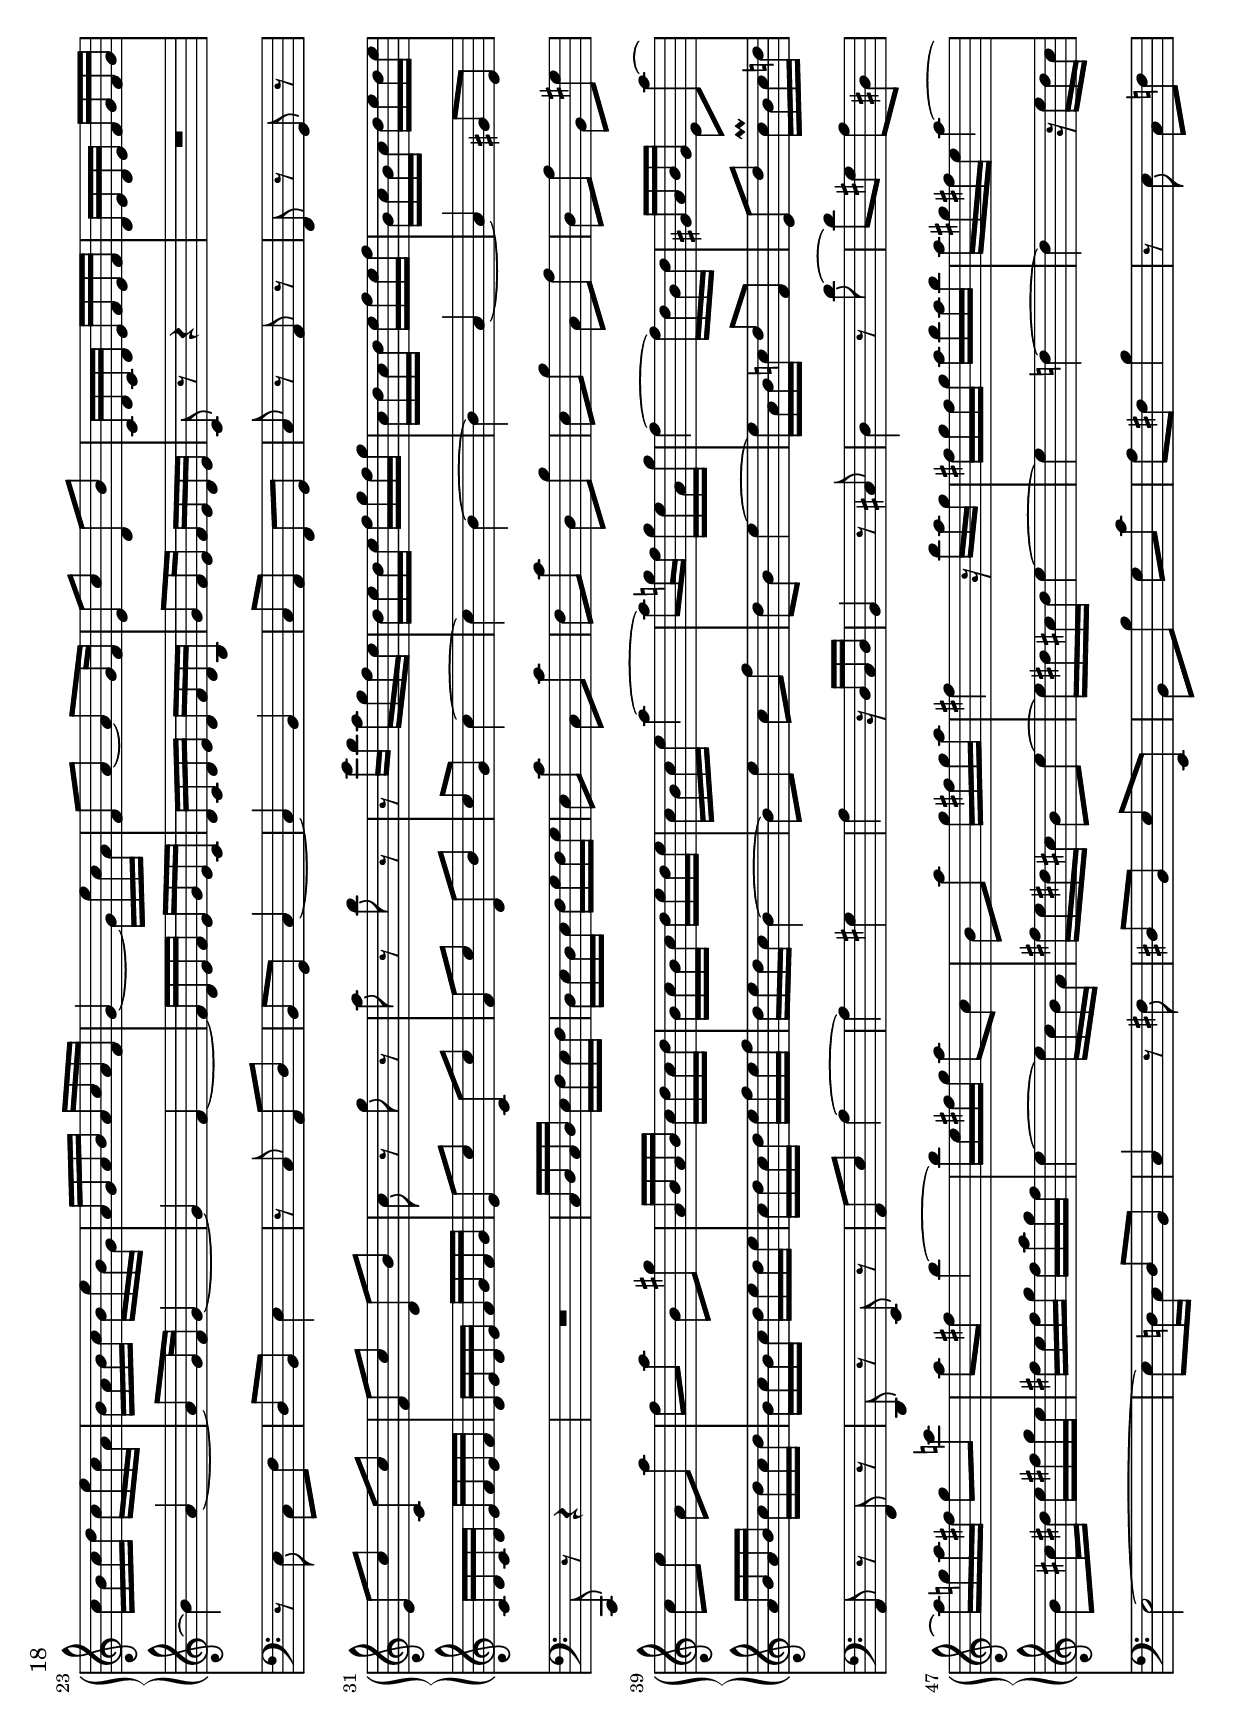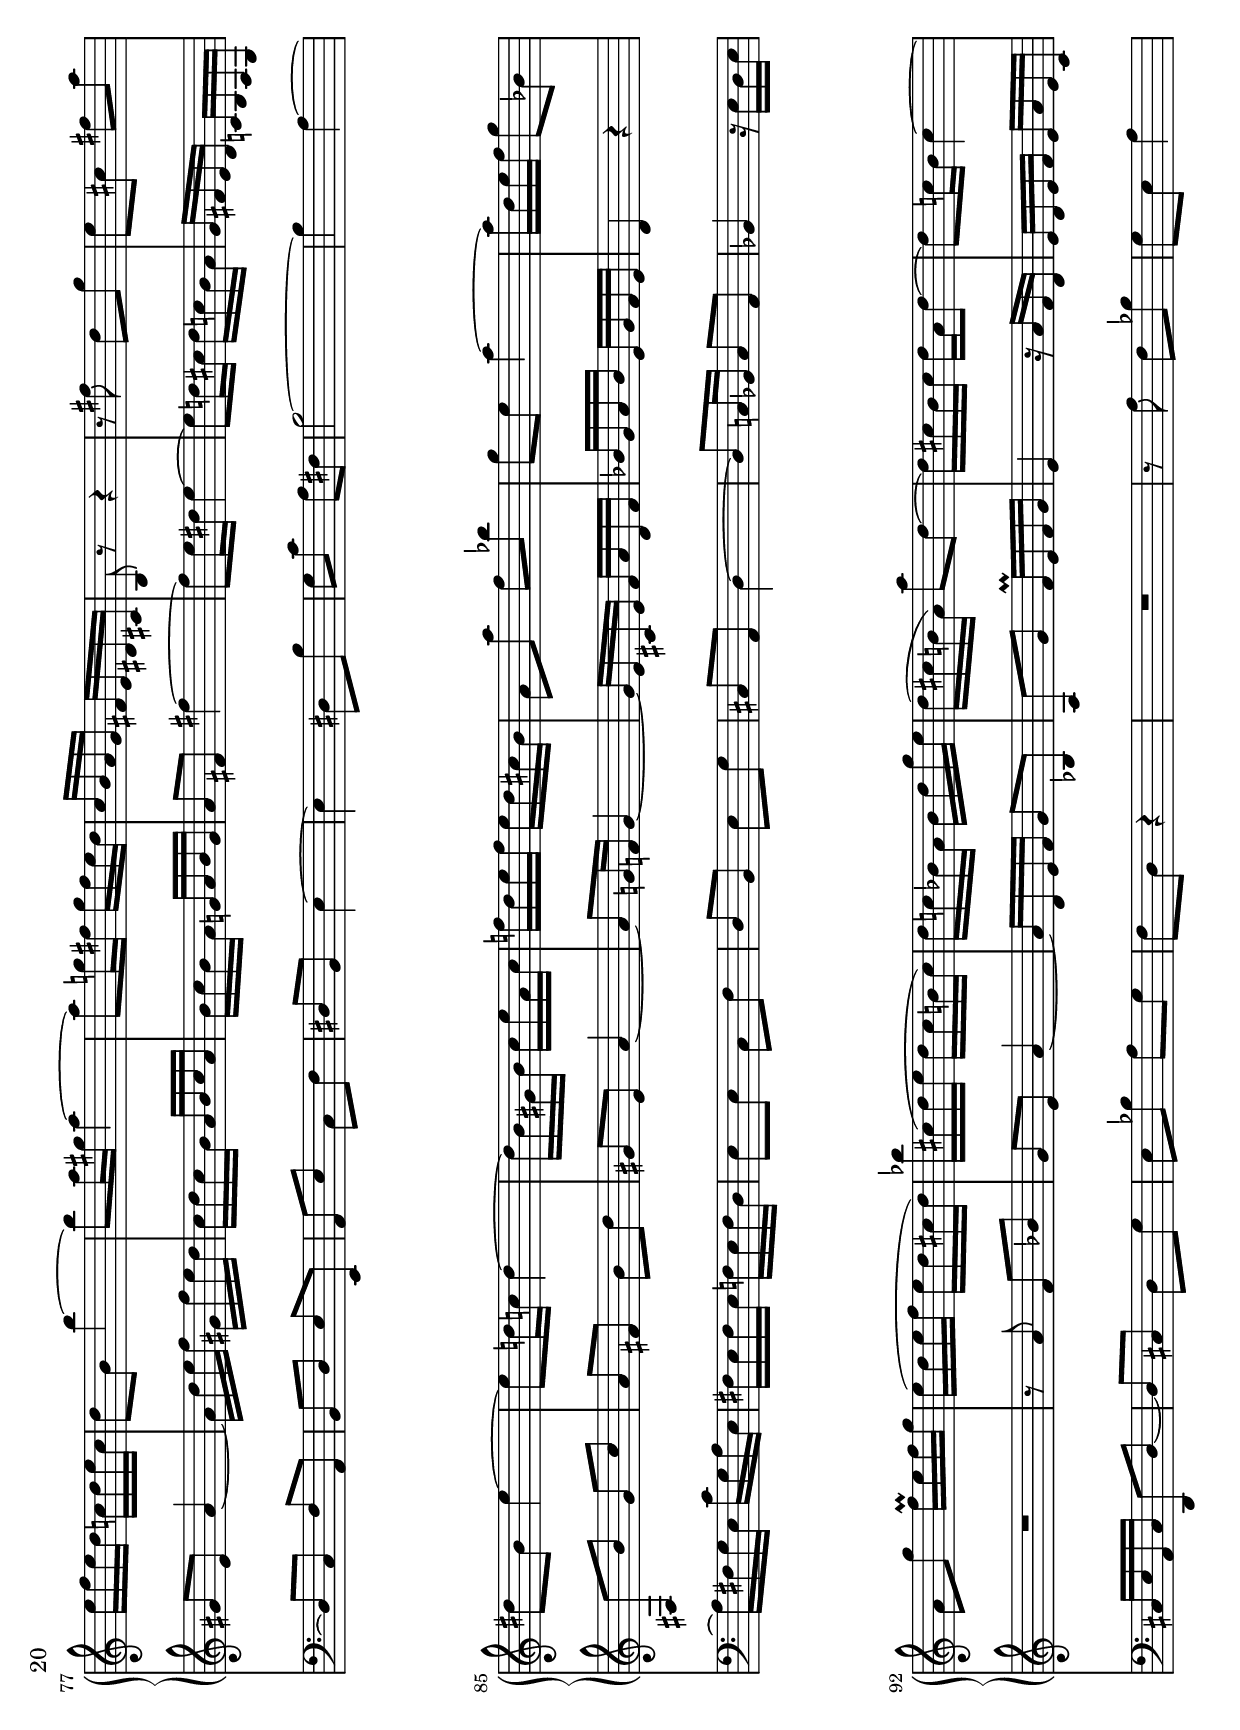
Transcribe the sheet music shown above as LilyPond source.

\version "2.18.2"
\include "deutsch.ly"

\header {
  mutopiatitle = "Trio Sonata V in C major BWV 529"
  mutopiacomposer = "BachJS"
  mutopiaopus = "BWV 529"
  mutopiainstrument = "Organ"
  date = ""
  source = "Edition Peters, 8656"
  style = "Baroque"
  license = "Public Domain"
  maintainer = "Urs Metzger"
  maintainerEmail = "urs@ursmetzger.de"
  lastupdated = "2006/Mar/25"

  title = "Sonata V"
  composer = "Johann Sebastian Bach"
  opus="BWV 529"

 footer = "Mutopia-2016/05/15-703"
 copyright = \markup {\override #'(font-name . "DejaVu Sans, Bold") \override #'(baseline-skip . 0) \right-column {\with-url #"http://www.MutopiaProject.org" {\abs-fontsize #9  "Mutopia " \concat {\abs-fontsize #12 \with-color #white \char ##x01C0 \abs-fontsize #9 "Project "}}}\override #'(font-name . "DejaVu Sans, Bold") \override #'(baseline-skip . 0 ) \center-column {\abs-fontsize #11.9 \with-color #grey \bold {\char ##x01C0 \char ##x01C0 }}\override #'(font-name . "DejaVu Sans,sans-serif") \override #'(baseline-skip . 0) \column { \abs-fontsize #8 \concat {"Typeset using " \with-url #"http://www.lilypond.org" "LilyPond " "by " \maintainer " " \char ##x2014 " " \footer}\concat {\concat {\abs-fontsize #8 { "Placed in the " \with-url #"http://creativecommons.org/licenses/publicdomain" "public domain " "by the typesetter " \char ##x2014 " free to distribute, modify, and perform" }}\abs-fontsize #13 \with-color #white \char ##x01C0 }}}
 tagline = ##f
}

globalOne = {
  \key c \major
  \time 3/4
  \accidentalStyle modern
}

rightOne = {
  \globalOne
  \clef treble
  \relative c'' {
    r16^\markup { \hspace #-4 \large "Allegro" } c h c e c h c g c e, g
    \stemUp c,8 \stemDown g'' e g a[ g16 f16] \stemNeutral
    g4 r r
    r8 e c e f[ e16 d]
    %% Takt 5 ==============================================
    e8 g c, e a,16 c d e
    f8 a d, f h,16 d e f
    g8 c16 g e8 g16 e c e f g
    a16 g a b a g f e d c h a
    h16 c h g d' e d h f' g f d
    %% Takt 10 =============================================
    es8 c g' es c'4~
    c16 b a g fis a es d es c g' fis
    g16 d c d h'2~
    h16 c, h c a'2~
    a16 h, a h g'2~
    %% Takt 15 =============================================
    g16 fis e d c h a g fis e d c
    d8 c' h[ e16 d] c h a g
    g4 r r
    r8 h' g h c[ h16 a]
    h16 g fis g h g fis g d g h, d
    %% Takt 20 =============================================
    g,8 d' h d e[ d16 c16]
    d16 h g h e h g h g'4~
    g16 c, a c fis c a c a'4~
    a16 d, h d g d h d h'4~
    h8 a16 gis a8 e c'4~
    %% Takt 25 =============================================
    c8 a fis a d, fis
    g16 a b16 c b a g f e d cis h
    cis8 g e' cis g'4~
    g16 fis e d h'!4~ h16 c h a
    g4~ g8 fis16 e d c h a
    %% Takt 30 =============================================
    g4~ g16 e' d c g'4~
    g16 e a g f e d c h8 f'~
    f16 e d e g e d e c e a, c
    f,8 a' f a b4~
    b16 g f g b g f g e g c, e
    %% Takt 35 =============================================
    a,16a' g a c a g a f a c8~
    c16 b a b c b a b f a b8~
    b16 a g a b a g a f g a8~
    a16 g f g b g f g e f g8~
    g8 c, f a~ a d,~
    %% Takt 40 =============================================
    d8 h e g~ g c,~
    c8 a d f~ f h,
    r8 c e g b[ a16 g]
    a8 f c f a[ g16 f]
    g8 e c e g[ f16 e]
    %% Takt 45 =============================================
    f8 d h d f16 e d e
    f16 e d e c a' g f e d c b
    a16 b g a f g' f e d c h! a
    g16 a f g e f' e d c h a g
    f8 a4 d f8~
    %% Takt 50 =============================================
    f16 c d h c8 d g, h
    c16 g a h c h c e d c h a
    g16 a h c d f e d g f e d
    e8 g d g c, c'~
    c16 h a g fis e d c h a g fis
    %% Takt 55 =============================================
    g4 r8 g c16 h c d
    e16 c h a g f e d c4~
    c4 r8 a' d16 cis d e
    f16 d c! b a g f e d4~
    d16 h' d, h' c, a' c, a' h, a' a, a'
    %% Takt 60 =============================================
    gis16 e fis gis a gis a c h a gis fis
    e fis g! a h d c h e d c h
    c2.~
    c2.~
    c16 a h cis d cis d f e d cis h
    %% Takt 65 =============================================
    a16 h c! d e g f e a g f e
    f16  e d e f e f a g f e d
    e8 a, r4 r4
    r16 d cis d f d cis d a d f, a
    d,8 r r4 r4
    %% Takt 70 =============================================
    r16 c'! h! c e c h c g c e, g
    c,8 r8 r4 r4
    r16 f' e f a f e f c f a, c
    f,8 a' f a b[ a16 g]
    a4 r r
    %% Takt 75 =============================================
    r8 c, a c d[ c16 b]
    c8 f, 16 g a8 c, d h'!
    c16 g a h c h c e d c h a
    h8 g16 a h8 d, e cis'
    d16 a h c! d c d f e d c h
    %% Takt 80 =============================================
    c4 r r
    r8 e c e f[ e16 d]
    e16 a gis a c a gis a e a c, e
    a,8 c a c d[ c16 h]
    c4 r r
    %% Takt 85 =============================================
    R1*3/4
    r16 a h cis d cis d f e d cis h
    a16 h cis d e g f e a g f e
    f16 d cis h a g f e d4~
    d4 r8 g c16 h c d
    %% Takt 90 =============================================
    e16 e d c h a gis fis e4~
    e4 r8 a dis16 cis dis e
    fis8 h,4 e a,8
    h2.~
    h2.~
    %% Takt 95 =============================================
    h16 g a h c h c e d c h a
    g16 a h c d f e d g f e d
    e2.~
    e2.~
    e16 e, fis gis a gis a c h a gis fis
    %% Takt 100 ============================================
    e16 fis gis a h d c h e d c h
    c2.~
    c16 h a h c e d c f e d c
    d2.~
    d16 c h c d f e d g f e d
    %% Takt 105 ============================================
    e16 c h c e c h c g c e, g
    \stemUp c,8 \stemDown g'' e g a[ g16 f16] \stemNeutral
    g4 r r
    r8 e c e f[ e16 d]
    e8 g c, e a,16 c d e
    %% Takt 110 ============================================
    f8 a d, f h,16 d e f
    g8 c16 g e8 g16 e c e f g
    a16 g a b a g f e d c h a
    h16 c h g d' e d h f' g f d
    es8 c g' es c'4~
    %% Takt 115 ============================================
    c16 b a g fis a es d es c g' fis
    g16 d c d h'2~
    h16 c, h c a'2~
    a16 h, a h g'2~
    g16 fis e d c h a g fis e d c
    %% Takt 120 ============================================
    d8 c' h[ e16 d] c h a g
    g4 r r
    r8 h' g h c[ h16 a]
    h16 g fis g h g fis g d g h, d
    g,8 d' h d e[ d16 c16]
    %% Takt 125 ============================================
    d16 h g h e h g h g'4~
    g16 c, a c fis c a c a'4~
    a16 d, h d g d h d h'4~
    h8 a16 gis a8 e c'4~
    c8 a fis a d, fis
    %% Takt 130 ============================================
    g16 a b16 c b a g f e d cis h
    cis8 g e' cis g'4~
    g16 fis e d h'!4~ h16 c h a
    g4~ g8 fis16 e d c h a
    g4~ g16 e' d c g'4~
    %% Takt 135 ============================================
    g16 e a g f e d c h8 f'~
    f16 e d e g e d e c e a, c
    f,8 a' f a b4~
    b16 g f g b g f g e g c, e
    a,16a' g a c a g a f a c8~
    %% Takt 140 ============================================
    c16 b a b c b a b f a b8~
    b16 a g a b a g a f g a8~
    a16 g f g b g f g e f g8~
    g8 c, f a~ a d,~
    d8 h e g~ g c,~
    %% Takt 145 ============================================
    c8 a d f~ f h,
    r8 c e g b[ a16 g]
    a8 f c f a[ g16 f]
    g8 e c e g[ f16 e]
    f8 d h d f16 e d e
    %% Takt 150 ============================================
    f16 e d e c a' g f e d c b
    a16 b g a f g' f e d c h! a
    g16 a f g e f' e d c h a g
    f8 a4 d f8~
    f16 c d h c8 d g, h
    %% Takt 155 ============================================
    c4 r r \bar "|."
  }
}

leftOne = {
  \globalOne
  \clef treble
  \relative e' {
    R1*3/4
    r8 e[ c e] f e16 d
    e16 c h c e c h c \clef bass g c e, g
    c,8 \clef treble g''[ e g] a g16 f16
    %% Takt 5 ==============================================
    g16 e c e a e c e c'4~
    c16 f, d f h f d f d'4~
    d16 g, e g c g e g e'4~
    e8 d16 c d8 a f'4~
    f8 d h d g, h
    %% Takt 10 =============================================
    c16 d es16 f es d c b a g fis e
    fis8 c a' fis c'4~
    c16 h! a h g e' d c h a g fis
    e16 fis d e c d' c h a g fis e
    d e c d h c' h a g fis e d
    %% Takt 15 =============================================
    c8 e4 a c8~
    c16 g a fis g8 a d, fis
    r16 g fis g h g fis g d g h, d
    \stemUp g,8 d'' h d \stemNeutral e[ d16 c16]
    d4 r r
    %% Takt 20 =============================================
    \clef bass r8 h, g h c[ h16 a]
    h8 d g, h e,16 g a h
    c8 e a, c fis,16 a h c
    d8 g16 d h8 d16 h g h c d
    e16 d e f! e d c h a g! fis e
    %% Takt 25 =============================================
    fis16 g fis d a' h a fis c' d c a
    b8 g d' b \clef treble g'4~
    g16 f e d cis e b a b g d' cis
    d4~ d16 h'! a g d'4~
    d16 h e d c h a g fis8 c'~
    %% Takt 30 =============================================
    c16 h a g e'4~ e16 f! e d
    c4. h16 a g f e d
    c8 g' e g a4~
    a16 f e f a f e f d f b, d
    g,8 b' g b c4~
    %% Takt 35 =============================================
    c8 f, a c es[ d16 c]
    d8 b f b d[ c16 b]
    c8 a f a c[ b16 a]
    b8 g e g b[ a16 g]
    a16 f e f a f e f d f h,! d
    %% Takt 40 =============================================
    g,16 e' d e g e d e c e a, c
    \clef bass f,16 d' c d f d c d h d g, h
    e,16 \clef treble e'[ d e] g e d e c e g8~
    g16 f e f g f e f c e f8~
    f16 e d e f e d e c d e8~
    %% Takt 45 =============================================
    e16 d c d f d c d h8 h'
    c16 g f g e'2~
    e16 f, e f d'2~
    d16 e, d e c'2~
    c16 h a g f e d c \clef bass h a g f
    %% Takt 50 =============================================
    g8 \clef treble f' e[ a16 g] f e d c
    c4 r r
    R1*3/4
    r16 c e fis g fis g h a g fis e
    d16 e fis g a c h a d c h a
    %% Takt 55 =============================================
    h16 g f! e d c h a g4~
    g4 r8 c f16  e f g
    a16 a g f e d cis h a4~
    a4 r8 d gis16 fis gis a
    h8 e,4 a d,8
    %% Takt 60 =============================================
    e2.~
    e2.~
    e16 c d e f e f a g f e d
    c16 d e f g b a g c b a g
    a2.~
    %% Takt 65 =============================================
    a2.~
    a16 a, h cis d cis d f e d cis h
    a16 h cis d e g f e a g f e
    f2.~
    f16 e d e f a g f b a g f
    %% Takt 70 =============================================
    g2.~
    g16 f e f g b a g c b a g
    a4 r r
    r8 c, a c d[ c16 b]
    c16 f e f a f e f c f a, c
    %% Takt 75 =============================================
    f,8 a' f a b8[ a16 g]
    a16 c, d e f e f a g f e d
    e8 c16 d e8 g, a fis'
    g16 d e f! g f g b a g f e
    f8 d16 e fis8 a, h gis'
    %% Takt 80 =============================================
    r16 a gis a c a gis a e a c, e
    a,8 c' a c d[ c16 h]
    c4 r r
    r8 e, c e f[ e16 d]
    \clef bass e16 e, fis gis a gis a c h a gis fis
    %% Takt 85 =============================================
    e16 fis gis a h d c h e d cis h
    cis8 e a, d g, g'~
    g16 f! e d cis h a g f e d cis
    d4 r8 \clef treble d' g16 fis g a
    h16 g fis e d c h a g4~
    %% Takt 90 =============================================
    g4 r8 e' a16 gis a h
    c16 a g! f! e d c h \clef bass a4~
    a16 fis' a, fis' g, e' g, e' fis, e' e, e'
    \clef treble dis16 h cis dis e dis e g fis e dis cis
    h16 cis d! e fis a g fis h a g fis
    %% Takt 95 =============================================
    g2.~
    g2.~
    g16 e fis gis a gis a c h a gis fis
    e16 fis g! a h d c h e d c h
    c16 h a h c h c e d c h a
    %% Takt 100 ============================================
    h8 e, r4 r
    r16 a gis a c a gis a e a c, e
    a,8 r r4 r
    r16 g'! fis g h g fis g d g h, d
    g,8 r r4 r4
    %% Takt 105 ============================================
    R1*3/4
    r8 e'[ c e] f e16 d
    e16 c h c e c h c \clef bass g c e, g
    c,8 \clef treble g''[ e g] a g16 f16
    g16 e c e a e c e c'4~
    %% Takt 110 ============================================
    c16 f, d f h f d f d'4~
    d16 g, e g c g e g e'4~
    e8 d16 c d8 a f'4~
    f8 d h d g, h
    c16 d es16 f es d c b a g fis e
    %% Takt 115 ============================================
    fis8 c a' fis c'4~
    c16 h! a h g e' d c h a g fis
    e16 fis d e c d' c h a g fis e
    d e c d h c' h a g fis e d
    c8 e4 a c8~
    %% Takt 120 ============================================
    c16 g a fis g8 a d, fis
    r16 g fis g h g fis g d g h, d
    \stemUp g,8 d'' h d \stemNeutral e[ d16 c16]
    d4 r r
    \clef bass r8 h, g h c[ h16 a]
    %% Takt 125 ============================================
    h8 d g, h e,16 g a h
    c8 e a, c fis,16 a h c
    d8 g16 d h8 d16 h g h c d
    e16 d e f! e d c h a g! fis e
    fis16 g fis d a' h a fis c' d c a
    %% Takt 130 ============================================
    b8 g d' b \clef treble g'4~
    g16 f e d cis e b a b g d' cis
    d4~ d16 h'! a g d'4~
    d16 h e d c h a g fis8 c'~
    c16 h a g e'4~ e16 f! e d
    %% Takt 135 ============================================
    c4. h16 a g f e d
    c8 g' e g a4~
    a16 f e f a f e f d f b, d
    g,8 b' g b c4~
    c8 f, a c es[ d16 c]
    %% Takt 140 ============================================
    d8 b f b d[ c16 b]
    c8 a f a c[ b16 a]
    b8 g e g b[ a16 g]
    a16 f e f a f e f d f h,! d
    g,16 e' d e g e d e c e a, c
    %% Takt 150 ============================================
    \clef bass f,16 d' c d f d c d h d g, h
    e,16 \clef treble e'[ d e] g e d e c e g8~
    g16 f e f g f e f c e f8~
    f16 e d e f e d e c d e8~
    e16 d c d f d c d h8 h'
    %% Takt 155 ============================================
    c16 g f g e'2~
    e16 f, e f d'2~
    d16 e, d e c'2~
    c16 h a g f e d c \clef bass h a g f
    g8 \clef treble f' e[ a16 g] f e d c
    %% Takt 160 ============================================
    c4 r r \bar "|."
  }
}

pedalOne = {
  \globalOne
  \clef bass
  \relative c {
    c4 r r
    r8 c' c, c' c, c'
    c,4 r r
    r8 c c, c' c, c'
    %% Takt 5 ==============================================
    c,4 c' r8 c,
    d4 d' r8 d,
    e4 e' r8 e,
    f4 f' r8 d
    g4 g,2~
    %% Takt 10 =============================================
    g2.~
    g2.~
    g8 d' e fis g h,
    c8 e fis g a c,
    d8 fis g a h d,
    %% Takt 15 =============================================
    e8 g a h c e,
    fis8 d g c, d d,
    g4 r r
    r8 g' g, g' g, g'
    g,4 r r
    %% Takt 20 =============================================
    r8 g' g, g' g, g'
    g,4 g' r8 g,
    a4 a' r8 a,
    h4 h' r8 h,
    c4 c' r8 a8
    %% Takt 25 =============================================
    d4 d,2~
    d2.~
    d2.~
    d8 fis g a h d,
    e8 g a h c fis,
    %% Takt 30 =============================================
    g8 h, c d e g,
    a8 c d e f h,
    c8 c c, c' c, c'
    d,8 d' d, d' d, d'
    e,8 e' e, e' e, e'
    %% Takt 35 =============================================
    f,2.~
    f2.~
    f2.~
    f2.~
    f8 f' d f h,! d
    %% Takt 40 =============================================
    e,8 e' c e a, c
    d,8 d' h d g, h
    c,2.~
    c2.~
    c2.~
    %% Takt 45 =============================================
    c2.~
    c8 g' a h c e,
    f8 a h! c d f,
    g8 h c d e g,
    a8 c d e f a,
    %% Takt 50 =============================================
    h8 g c f g g,
    c8 r e r f r
    h,8 r g r h r
    c8 r h r c r
    fis,8 r d r d' r
    %% Takt 55 =============================================
    g,8 g'4 f!8 e d
    c8 c'4 b8 a g
    f8 a4 g8 f e
    d8 d'4 c8 h! a
    gis8 r a r f! r
    %% Takt 60 =============================================
    e8 r f r fis r
    g8 r gis r e r
    a8 r a, r c r
    e8 r c r e r
    f8 r b, r h r
    %% Takt 65 =============================================
    c8 r cis r a r
    d8 r d, r d'4~
    d4 cis8 a h cis
    d4 r8 e f d
    b'8 r b, r d r
    %% Takt 70 =============================================
    e4 r8 d e c
    a'8 r b r e, r
    f4 f, r
    \stemUp r8 f' f, f' f, f'
    f,4 r r
    %% Takt 75 =============================================
    r8 f' f, f' f, f'
    \stemNeutral f,8 r e r d r
    c8 r h' r a r
    g8 r f r e r
    d8 r c' r h r
    %% Takt 80 =============================================
    a4 r r
    r8 a' a, a' a, a'
    a,4 r r
    r8 a' a, a' a, a'
    a,8 r c r d r
    %% Takt 85 =============================================
    gis,8 r e r g4~
    g4 f8 r g r
    a8 a' a, a' a, a'
    d,,8 d'4 c!8 h a
    g8 g'4 f!8 e d
    %% Takt 90 =============================================
    c8 e4 d8 c h
    a8 a'4 g8 fis e
    dis8 r e r c r
    h8 r c! r cis r
    d8 r dis r h r
    %% Takt 95 =============================================
    e8 r e, r g r
    h8 r g r h r
    c8 r f! r fis r
    g!8 r gis r e r
    a8 r a, r a'4~
    %% Takt 100 ============================================
    a4 gis8 e fis gis
    a4 r8 h, c a
    f'8 r f, r a r
    h4 r8 a h g
    e'8 r f r h, r
    %% Takt 105 ============================================
    c4 r r
    r8 c' c, c' c, c'
    c,4 r r
    r8 c c, c' c, c'
    c,4 c' r8 c,
    %% Takt 110 ============================================
    d4 d' r8 d,
    e4 e' r8 e,
    f4 f' r8 d
    g4 g,2~
    g2.~
    %% Takt 115 ============================================
    g2.~
    g8 d' e fis g h,
    c8 e fis g a c,
    d8 fis g a h d,
    e8 g a h c e,
    %% Takt 120 ============================================
    fis8 d g c, d d,
    g4 r r
    r8 g' g, g' g, g'
    g,4 r r
    r8 g' g, g' g, g'
    %% Takt 125 ============================================
    g,4 g' r8 g,
    a4 a' r8 a,
    h4 h' r8 h,
    c4 c' r8 a8
    d4 d,2~
    %% Takt 130 ============================================
    d2.~
    d2.~
    d8 fis g a h d,
    e8 g a h c fis,
    g8 h, c d e g,
    %% Takt 135 ============================================
    a8 c d e f h,
    c8 c c, c' c, c'
    d,8 d' d, d' d, d'
    e,8 e' e, e' e, e'
    f,2.~
    %% Takt 140 ============================================
    f2.~
    f2.~
    f2.~
    f8 f' d f h,! d
    e,8 e' c e a, c
    %% Takt 145 ============================================
    d,8 d' h d g, h
    c,2.~
    c2.~
    c2.~
    c2.~
    %% Takt 150 ============================================
    c8 g' a h c e,
    f8 a h! c d f,
    g8 h c d e g,
    a8 c d e f a,
    h8 g c f g g,
    %% Takt 155 ============================================
    c4 r r \bar "|."
  }
}

globalTwo = {
  \key a \minor
  \time 6/8
  \accidentalStyle modern
}

rightTwo = {
  \globalTwo
  \clef treble
  \relative a' {
    a16(^\markup { \hspace #-4 \large "Largo" } c32 e f8) r a,8( gis) r
    a16 c32 e a16 a a a~ a16 g32 f g16 b, a g'~
    g16 f32 e f16  a, gis f' e32( d f e d c h! a gis! d' c h)
    c32 h a8 h16 c cis d16 dis~ dis32 e fis g a g fis a
    %% Takt 5 ==============================================
    g8~ g32 fis e fis g16 gis a8~ a32 g fis! g a16 ais
    h8~ h32 a! c h a g fis e g16( fis) r8 h
    e,8 r a~ a16 g fis32 g a8 dis,16
    e32 fis g a b8 r16 cis, d32 e f g as8 r16 h,
    c16 e32 g c8 r32 c, d e d32 c h d h'4~
    %% Takt 10 =============================================
    h32 e, d e a16 g!~ g32 f e g f8 r a~
    a32 d, cis d g16 f~ f32 e d f h,! f' e h c f e c d f e d
    c32 h a h c16 cis d dis e32 d e f h,8.[\prall a16]
    \stemDown a32 h c a gis a d a gis a e' a, gis a f' a, gis a e' a, gis a d h
    \stemNeutral c16 a' h, a' c, a' d, a' c, a' h, a'
    %% Takt 15 =============================================
    \stemDown a,16 e'~ e32 d c h a g! fis e \stemNeutral fis8 c' r
    r16 d~ d32 c h a g f! e d e8 b' r
    r32 a g a d16 c~ c32 h! a c h8 r32 g fis g h16 e~
    e32 c h c f16 e~ e32 d c e d8 r32 h a h d16 g~
    g16 c d, c' e, c' f, c' e, c' d, c'
    %% Takt 20 =============================================
    c,32 d e c h c f c h c g' c, h c a' c, h c g' c, h c f d
    e8~ e32 d c d e f g a f8~ f32 e d e f g a h
    g8~ g32 f a g f e d c e16( d) r8 g
    c,8 r f~ f16 e d32 e f8 h,16
    c8 r r r4 r8
    %% Takt 25 =============================================
    g16( h32 d e8) r g,8( fis) r
    g16 h32 d g16 g g g~ g16 fis32 e fis16 a, g f'~
    f16 e32 d e16 g, fis e' d32 c e d c h a g fis! c' h a
    h32 a g8 a16 b h c cis~ cis32 d e f g f e g
    f32 d, e f g a h cis d8~ d32 c b a b d g, b d, f e d
    %% Takt 30 =============================================
    e32 c d e f g a h! c8~ c32 b a g a c f, a c, es d c
    d8 r32 b' a b d16 g~ g32 e d e a16 g~ g32 f e g
    f4.~ f32 d cis d g16 f~ f32 e d e
    cis16 a' d, a' e a f a g a f a
    e32 a g e f a f d cis e cis a d e d a e' f e a, d e d a
    %% Takt 35 =============================================
    cis32 h a8.~ a32 g a h c16 cis~ cis32 d e f g f e g
    f8 r a~ a32 d, cis d g16 f!~ f32 es d f
    es8 r d cis d\prall e
    a,8~ a32 g a d d,8~ d~ d32 cis h! cis cis16.\prall d32
    \stemUp d16 f'~ f32 e d c! h! a h d \stemNeutral gis,8 a16 h c a
    %% Takt 40 =============================================
    d4.~ d32 a' h c h a gis fis e d c h
    c32( a c e f8) r a,8( gis) r
    a16 c32 e a16 a a a~ a16 g32 f g16 b, a g'~
    g16 f32 e f16  a, gis f' e32 d f e d c h! a gis! d' c h
    c32 h a8 h16 c cis d16 dis~ dis32 e fis g a g fis a
    %% Takt 45 =============================================
    g8~ g32 fis e fis g16 gis a8~ a32 g fis! g a16 ais
    h8~ h32 a! c h a g fis e g16( fis) r8 h
    e,8 r a~ a16 g fis32 g a8 dis,16
    e32 fis g a b8 r16 cis, d32 e f g as8 r16 h,
    c16 e32 g c8 r32 c, d e d32 c h d h'4~
    %% Takt 50 =============================================
    h32 e, d e a16 g!~ g32 f e g f8 r a~
    a32 d, cis d g16 f~ f32 e d f h,! f' e h c f e c d f e d
    c32 h a h c16 cis d dis e32 d e f h,8.[\prall a16]
    a16 f'8 dis e16~ e32 d c h d16 c~ c32 h c a
    \acciaccatura a4 gis2.
  }
}

leftTwo = {
  \globalTwo
  \clef treble
  \relative e' {
    R1*6/8
    R1*6/8
    R1*6/8
    R1*6/8
    %% Takt 5 ==============================================
    e16( g32 h c8) r e,8( dis) r
    e16 g32 h e16 e e e~ e16 d!32 c d16 f,! e d'~
    d16 c32 h c16 e, dis c' h32 a c h a g fis e dis! a' g fis
    g32 fis e8 d!16 cis g' f32 e d8 c16 h f'
    e32 d c8 d32 e f16 fis g gis~ gis32 a h c d c h d
    %% Takt 10 =============================================
    c8 r e~ e32 a, g! a d16 c~ c32 b a c
    b8 r a gis a h
    e,8~ e32 d e a \clef bass a,8~ a~ a32 gis fis gis gis16.\prall a32
    \clef treble a16 a' h, a' c, a' d, a' c, a' h, a'
    \clef bass a,32 h c a gis a d a gis a e' a, gis a f' a, gis a e' a, gis a d h
    %% Takt 15 =============================================
    c32[ a h c] \clef treble d e fis gis a8~ a32 g fis! e fis a d, fis a, c h a
    h32 g a h c d e f! g8~ g32 f e d e g c, e g, b a g
    \clef bass a8 r32 f e f a16 d~ d32 h! a h e16 d~ d32 c h d
    c8 r32 a[ g! a] \clef treble c16 f~ f32 d c d g16 f~ f32 e d f
    e32 d e c h c f c h c g' c, h c a' c, h c g' c, h c f d
    %% Takt 20 =============================================
    e16 c' d, c' e, c' f, c' e, c' d, c'
    c,16( e32 g a8) r c,8( h) r
    \stemUp c16 e32 g c16 c c c~ c16 h32 a h16 d, c b'~
    \stemNeutral b16 a32 g a16 c, h! a' g32 f a g f e d c h f' e d
    e32 d c8 d16 es e f fis~ fis32 g a h! c h a c
    %% Takt 25 =============================================
    h8~ h32 a g a h c d e c8~ c32 h a h c d e fis
    d8~ d32 c e d c h a g h16( a) r8 d
    g,8 r c~ c16 h a32 h c8 fis,16
    g8 r r r4 r8
    r16 a~ a32 g f e d c! b a b8 f' r
    %% Takt 30 =============================================
    r16 g~ g32 f e d c b a g a8 es' r
    r32 d c d g16 f~ f32 e d f e8 r32 c h! c e16 a~
    a32 f e f b16 a~ a32 g f a g4.~
    g32 a g e f a f d cis e cis a d e d a e' f e a, d e d a
    cis16 a' d, a' e a f a g a f a
    %% Takt 35 =============================================
    e16. f32 e d cis h a8 r \clef bass e'4~
    e32 a, g a d16 c!~ c32 b a c b8 r d~
    d32 g, fis g c16 b~ b32 a g b e, b' a e f b a f g b a g
    f32 e d e f16 fis g gis a32[ g a b] e,8.\prall d16
    d8 r f' h,16 e~ e32 d c h a gis a c
    %% Takt 40 =============================================
    fis,32 a gis fis gis a h c d e f d e4.~
    e8~ e32 gis, a h c16 cis d8~ d32 c h c d16 dis
    e8~ e32 d! f e d c h a c16( h) r8 e
    a,8 r d~ d16 c h32 c d8 gis,16
    a8 r r r4 r8 \clef treble
    %% Takt 45 =============================================
    e'16( g32 h c8) r e,8( dis) r
    e16 g32 h e16 e e e~ e16 d!32 c d16 f,! e d'~
    d16 c32 h c16 e, dis c' h32 a c h a g fis e dis! a' g fis
    g32 fis e8 d!16 cis g' f32 e d8 c16 h f'
    e32 d c8 d32 e f16 fis g gis~ gis32 a h c d c h d
    %% Takt 50 =============================================
    c8 r e~ e32 a, g! a d16 c~ c32 b a c
    b8 r a gis a h
    e,8~ e32 d e a \clef bass a,8~ a~ a32 gis fis gis gis16.\prall a32
    a8 c h c16 a \clef treble e'8 dis\prall
    \appoggiatura dis4 e2.
  }
}

pedalTwo = {
  \globalTwo
  \clef bass
  \relative a, {
    a4 a'8 h4 h,8
    c4 d8 e d cis
    d8 c! h c8 d e
    a,8 a' g! fis h h,
    %% Takt 5 ==============================================
    e4 e,8 fis4 fis'8
    g4 a8 h a gis
    a8 g! fis g8 a h
    e,8 g a d, f! g
    c,8 h a h e e,
    %% Takt 10 =============================================
    a8 h cis d4 r8
    d,8 r d'~ d c gis
    a8 g f c'16 d e8 e,
    a4 r8 r4 r8
    a8 r r r4 r8
    %% Takt 15 =============================================
    a8 h c d d, r
    g8 a h c c, r
    f8 r fis g r gis
    a8 r a' h r h,
    c8 r r r4 r8
    %% Takt 20 =============================================
    c,4 r8 r4 r8
    c'4 c,8 d4 d'8
    e4 f8 g f e
    f8 e d e f g
    c,8 c' b a d d,
    %% Takt 25 =============================================
    g4 g,8 a4 a'8
    h8 h, c d c h
    c8 h a h c d
    g,8 g' f! e a a,
    d8 e f g g, r
    %% Takt 30 =============================================
    c8 d e f f, r
    b8 r h c r cis
    d8 r c b r b'
    a4 r8 r4 r8
    a,4 r8 r4 r8
    %% Takt 35 =============================================
    a'8 g f e a a,
    d8 e fis g4 r8
    g,8 r g'~ g f! cis
    d8 c b f16 g a4
    d,8 d'4~ d8 c4~
    %% Takt 40 =============================================
    c8 h a gis e gis
    a4 a'8 h4 h,8
    c4 d8 e d cis
    d8 c! h c8 d e
    a,8 a' g! fis h h,
    %% Takt 45 ==============================================
    e4 e,8 fis4 fis'8
    g4 a8 h a gis
    a8 g! fis g8 a h
    e,8 g a d, f! g
    c,8 h a h e e,
    %% Takt 50 =============================================
    a8 h cis d4 r8
    d,8 r d'~ d c gis
    a8 g f c'16 d e8 e,
    a4 g8 f4.
    e2. \bar "|."
  }
}

globalThree = {
  \key c \major
  \time 2/4
  \accidentalStyle modern
}

rightThree = {
  \globalThree
  \clef treble
  \relative g'' {
    r8^\markup { \hspace #-4 \large "Allegro" } g e a
    f8 d g4~
    g16 c, d e f8 a,
    g8 f' e16\prall d e f
    %% Takt 5 ==============================================
    d8 e16 fis g a h g
    a16 g a h a c h a
    g4~ g16 e d c
    a'16 g fis e d8 g~
    g16 fis g e fis8 h
    %% Takt 10 =============================================
    g8 e a4~
    a16 d, e fis g4~
    g4 fis8.\prallprall e32 fis
    g4 r16 g d f!
    e16 g h, d c e d c
    %% Takt 15 =============================================
    h16 g h d g4~
    g2~
    g4 r16 e h d
    c8 a' r16 d, a c
    h8 g' r16 c, g b
    %% Takt 20 =============================================
    a8 a'16 g f e d c
    h!8 g r16 g' e c
    d16 c d e d g d h
    c16 h c d c e c a
    h16 a h c h e h g
    %% Takt 25 =============================================
    a16 g a h a c a f
    g4~ g16 e' c a
    f8 a~ a g16 f
    e8 c' d, h'
    c,16 d c d e f e f
    %% Takt 30 =============================================
    d16 e d e f g f g
    e8 c' c, c'
    f,8 c' d, h'
    c8 r g' r
    a8 r h r
    %% Takt 35 =============================================
    r8 c16  h a g f e
    d16 e d e f g f g
    c,16 d c d e f e f
    h,16 c h c d e d e
    c8 e a, a'
    %% Takt 40 =============================================
    f a h, gis'
    a,16 h a h c d c d
    h16 c h c d e d e
    c16 h c e a4~
    a8 g!16 f g e a, g'
    %% Takt 45 =============================================
    f4~ f16 d h d
    gis, a h gis e8 a'~
    a16 g! a fis g8 c!
    a8 fis h4~
    h16 e, fis g a8 c,
    %% Takt 50 =============================================
    h8 a' g16 fis g a
    fis4 r16 h a g
    fis16 g fis g a h a h
    a16 gis fis e a4~
    a4 g!~
    %% Takt 55 =============================================
    g4 r16 a g f!
    e16 f e f g a g a
    g16 fis e d g4~
    g4 fis
    g8 d h e
    %% Takt 60 =============================================
    c8 a d4~
    d16 g, a h c4~
    c16 fis, g a h a h c
    a16 d, fis a d4~
    d2~
    %% Takt 65 =============================================
    d4 r16 d a c
    h16 d fis, a g h a g
    fis16 d fis a d4~
    d16 c h d c4~
    c16 d, fis a h4~
    %% Takt 70 =============================================
    h16 a g h a4~
    a16 g fis a g4~
    g4 fis\trill
    g8 d' h e
    cis a d4~
    %% Takt 75 =============================================
    d16 g a b cis, b' a g
    f16 g f e d e f d
    e16 f e d c! d e c
    d8 h h'4~
    h8 a16 gis a4~
    %% Takt 80 =============================================
    a8 g!16 fis g fis e d
    c16 h a g fis e dis cis
    h8 r r4
    r8 fis'' d g
    e8 cis fis a
    %% Takt 85 =============================================
    dis,8 h e4~
    e8 d!16 c! d4~
    d16 h gis h c e a, c
    f! d e f e d cis h
    a8 a' f b
    %% Takt 90 =============================================
    g8 e a4~
    a16 d, e f g8 b,
    a8 g' f16\prall e f g
    e16( d e f e d cis d)
    b'16 cis,( d e d cis h! cis)
    %% Takt 95 =============================================
    d16 c! b a b d g e
    d16( cis h! a) a'8 d,~
    d16 cis h cis d a d8~
    d8 c!16 h c4~
    c4 b~
    %% Takt 100 ============================================
    b8 a16 g a4~
    a4 g~
    g16 e f g f a f d
    e16 d e f e g e cis
    a'8 g16 f g f e g
    %% Takt 105 ============================================
    f16 d f a d4~
    d16 b d g g, d' b g
    e'16 c, e g c4~
    c16 a c f f, c' a f
    d'16 b d f b4~
    %% Takt 110 ============================================
    b16 g e c a'8. f16
    b,16 d c b a8 d
    b8 g c4~
    c16 f, g a b8 d,
    c8 b' a16 g a b
    %% Takt 115 ============================================
    g8 a16 b c d e c
    d16 c d e d f e d
    c4~ c16 a g f
    d' c b a g c b c
    a8 f' f, f'
    %% Takt 120 ============================================
    b,8 f' g, e'
    f16 g f g a b a b
    g16 a g a b c b c
    a8 f f, f'
    b,8 f' g, e'
    %% Takt 125 ============================================
    f8 c f4~
    f4 e~
    e4 d~
    d4 cis8 a'
    d,16 e d e f g f g
    %% Takt 130 ============================================
    e16 f e f g a g a
    f16 g f g a b a b
    g16 a g f e4~
    e8 a f b
    g8 e a4~
    %% Takt 135 ============================================
    a16 d, e f g8 b,
    a8 g' f16\prall e f g
    e8 fis16 gis a h c! a
    h16 a h c h e, fis gis
    a4~ a16 f! e d
    %% Takt 140 ============================================
    h'16 a gis fis e8 a~
    a16 gis fis gis a4~
    a4 g!~
    g4 r16 a g f!
    e16 f e f g a g a
    %% Takt 145 ============================================
    g16 fis e d g4~
    g4 f!~
    f4 r16 g f e
    d16 e d e f g f g
    e4 r8 c
    %% Takt 150 ============================================
    a8 d h g
    c4~ c16 f g a
    h,16 d e f g, h c d
    h4 r16 g' d f
    e16 g h, d c e d c
    %% Takt 155 ============================================
    h16 g h d g4~
    g2~
    g4 r16 e h d
    c8 a' r16 d, a c
    h8 g' r16 c, g b
    %% Takt 160 ============================================
    a8 a'16 g f e d c
    h8 g c4~
    c4 h
    c2\fermata
  }
}

leftThree = {
  \globalThree
  \clef treble
  \relative c'' {
    R2
    R2
    R2
    R2
    %% Takt 5 ==============================================
    r8 c h e
    c8 a d4~
    d16 g, a h c8 e,
    d8 c' h16\prall a h c
    a8 h16 c d e fis d
    %% Takt 10 =============================================
    e16 d e fis e g fis e
    d4~ d16 h a g
    e'16 d c h a8 d
    h16 g h d g4~
    g2~
    %% Takt 15 =============================================
    g4 r16 g d f!
    e16 g h, d c e d c
    h16 g h d g4~
    g16 f e g f4~
    f16 g, h d e4~
    %% Takt 20 =============================================
    e16 d c e d4~
    d16 c h d c4~
    c8 h16 a h4~
    h4 a4~
    a8 g16 f g4~
    %% Takt 25 =============================================
    g4 f~
    f16 d e f e g e c
    d16 c d e d f d h
    g'8 f16 e f e d e
    c8 r r4
    %% Takt 30 =============================================
    R2
    c16 d c d e f e f
    d16 e d e f g f g
    e8 c' c, c'
    f,8 c' d, h'
    %% Takt 35 =============================================
    c8 g c4~
    c4 h~
    h4 a~
    a4 gis8 e
    a16 h a h c d c d
    %% Takt 40 =============================================
    h16 c h c d e d e
    c16 d c d e f e f
    d16 e d c h4~
    h8 e c f
    d8 h e4~
    %% Takt 45 =============================================
    e16 a, h c! d8 f,
    e8 d' c16\prall h c d!
    h8 cis16 dis e fis g e
    fis16 e fis g fis a g fis
    e4~ e16 c h a
    %% Takt 50 =============================================
    fis'16 e dis cis h8 e~
    e16 dis cis dis e4~
    e4 d!~
    d4 r16 e d c
    h16 c h c d e d e
    %% Takt 55 =============================================
    d16 cis h a d4~
    d4 c!~
    c4 r16 d c h
    a16 h a h c d c d
    h4 r8 g
    %% Takt 60 =============================================
    e8 a fis d
    g4~ g16 c d e
    fis,16 a h c d, fis g a
    fis4 r16 d'a c
    h16 d fis, a g h a g
    %% Takt 65 =============================================
    fis16 d fis a d4~
    d2~
    d4 r16 h fis a
    g8 e' r16 a, e g
    fis8 d' r16 g, d f!
    %% Takt 70 =============================================
    e8 e'16 d c h a g
    fis8 d r16 d c h
    e16 d c h a h c a
    h4 r
    R2
    %% Takt 75 =============================================
    R2
    r8 a' f b
    gis8 e a4~
    a16 d e f gis, f' e d
    c16 d c h a h c a
    %% Takt 80 =============================================
    h16 c h a g! a h g
    a8 fis fis'4~
    fis8 e16 dis e4~
    e8 d!16 cis d c! h a
    g16 fis e d c! h a g
    %% Takt 85 =============================================
    fis8 h' g c
    a8 fis h d
    gis,8 e a4~
    a8 g!16 f! g4~
    g16 e cis e f a d, f
    %% Takt 90 =============================================
    b16 g a b e, g f e
    d4 r
    R2
    r8 a' f b
    g8 e a4~
    %% Takt 95 =============================================
    a16 d, e f g8 b,
    a8 g' f16\prall e f g
    e4 r16 a f d
    e16 d e f e a e c
    d16 c d e d f d b
    %% Takt 100 ============================================
    c16 b c d c f c a
    b16 a b c b d c b
    a4~ a16 f' d b
    g'8 \clef bass b,~ b a16 g
    f8 d' e, cis'
    %% Takt 105 ============================================
    d4 r16 a f d
    b'16 g b d \clef treble g4~
    g16 e g c c, g' e c
    a'16 f, a c f4~
    f16 d f b b, f' d b
    %% Takt 110 ============================================
    g'4~ g16 c, f8~
    f16 b, a g f d' e f
    g16 f g a g b a g
    f4~ f16 d c b
    g'16 f e d c8 f~
    %% Takt 115 ============================================
    f16 e f d e8 a
    f8 d g4~
    g16 c, d e f4~
    f4 e8.\prallprall d32 e
    f16 g f g a b a b
    %% Takt 120 ============================================
    g16 a g a b c b c
    a8 f f, f'
    b,8 f' g, e'
    f8 r c' r
    d8 r e r
    %% Takt 125 ============================================
    r8 f16 e d c b a
    g16 a g a b c b c
    f,16 g f g a b a b
    e,16 f e f g a g a
    f8 a d, d'
    %% Takt 130 ============================================
    b8 d e, cis'
    d,16 e d e f g f g
    e16 f e f g a g a
    f16 e f a d4~
    d8 c!16 b c a d, c'
    %% Takt 135 ============================================
    b4~ b16 g e g
    cis,16 d e cis a8 d'~
    d16 c! d h! c8 f!
    d8 h! e4~
    e16 a, h c d8 f,
    %% Takt 140 ============================================
    e8 d' c16\prall h c d
    h4 r16 e d c
    h16 c h c d e d e
    d16 cis h a d4~
    d4 c!~
    %% Takt 145 ============================================
    c4 r16 d16 c h
    a16 h a h c d c d
    c16 h a g c4~
    c4 h
    c8 g e a
    %% Takt 150 ============================================
    f8  d g4~
    g16 c, d e f4~
    f16 h, c d e d e f
    d16 g, h d g4~
    g2~
    %% Takt 155 ============================================
    g4 r16 g d f
    e16 g h, d c e d c
    h16 g h d g4~
    g16 f e g f4~
    f16 g, h d e4~
    %% Takt 160 ============================================
    e16 d c e d4~
    d16 c' h a g f e f
    e16 d a' g f e d f
    e2\fermata
  }
}

pedalThree = {
  \globalThree
  \clef bass
  \relative c {
    c4 c'~
    c8 h16 a h8 g
    a4 r8 d
    h8 g c c,
    %% Takt 5 ==============================================
    g'2~
    g8 fis16 e fis8 d
    e4 r8 a
    fis8 d g g,
    d'2~
    %% Takt 10 =============================================
    d8 c16 h c8 a
    h4 r8 e
    c8 a d d,
    g4 r8 h
    c8 d e f
    %% Takt 15 =============================================
    g8 a h g
    c8 g e c
    g'4 r8 e
    a8 c, d f
    g8 g, c e
    %% Takt 20 =============================================
    f2~
    f8 g e a
    f8 d g4
    r8 e c f
    d8 h e4
    %% Takt 25 =============================================
    r8 c a d
    h8 g c4~
    c4 h
    c8 a f g
    c8 r a r
    %% Takt 30 =============================================
    f8 r g r
    c,8 r r4
    R2
    c'16 d c d e f e f
    d16 e d e f g f g
    %% Takt 35 =============================================
    e8 c' c, c'
    f,8 c' d, h'
    e,8 h' c, a'
    d,8 a' h, gis'
    a,8 r f r
    %% Takt 40 =============================================
    d8 r e r
    a8 e' a4~
    a4 gis
    a4 r16 d, c d
    h4 r8 cis
    %% Takt 45 =============================================
    d4 r8 d'~
    d8 gis, a dis,
    e2~
    e8 d!16 c d8 h
    c4 r8 fis
    %% Takt 50 =============================================
    dis8 h e e,
    h'8 h' g c
    a8 fis h4
    r8 e, c f!
    d8 h e4
    %% Takt 55 =============================================
    r8 a f b
    g8 e a4
    r8 d, h! e
    c8 a d4
    g,4 r
    %% Takt 60 =============================================
    r4 r8 d'
    h8 e c a
    d8 fis, g c,
    d4 r8 fis
    g8 a h c
    %% Takt 65 =============================================
    d8 e fis d
    g8 d h g
    d'4 r8 h
    e8 g, a c
    d8 d, g h
    %% Takt 70 =============================================
    c2~
    c8 d h e
    c8 a d d,
    g4 g'~
    g8 f!16 e f8 b
    %% Takt 75 =============================================
    g8 e a a,
    d2~
    d8 c f a,
    h8 d e e,
    a8 e' c f
    %% Takt 80 =============================================
    dis8 h e4~
    e dis8 h'
    g8 c a fis
    h2~
    h4 a~
    %% Takt 85 =============================================
    a16 fis g e c' g a e
    fis16 e fis e f e f d
    e8 e c f
    d8 h e g
    cis,8 a d4~
    %% Takt 90 =============================================
    d8 c!16 b c8 a
    b4 r16 e16 d e
    cis16 e a, cis d,8 d'~
    d8 cis d g
    e8 b' a g
    %% Takt 95 =============================================
    f8 d r4
    R2
    r8 a' f b
    g8 e a4
    r8 f d g
    %% Takt 100 ============================================
    e8 c f4
    r8 d e g
    cis,8 a d4~
    d4 cis
    d8 b g a
    %% Takt 105 ============================================
    d,8 d' f d
    r8 g b g
    r8 c, e c
    r8 f a f
    r8 b, d b
    %% Takt 110 ============================================
    e8 c f a
    d,8 e f4~
    f8 e16 d e8 c
    d4 r8 g
    e8 c f f,
    %% Takt 115 ============================================
    c'2~
    c8 b'16 a b8 g
    a4 r8 d
    b8 g c c,
    f8 r d r
    %% Takt 120 ============================================
    g8 r c, r
    f8 r r4
    R2
    f16 g f g a b a b
    g16 a g a b c b c
    %% Takt 125 ============================================
    a8 f g a
    b8 d, g e
    a8 c, f d
    g8 h,! e cis
    d8 r b r
    %% Takt 130 ============================================
    g8 r a r
    d,8 a' d4~
    d4 cis
    d4 r16 g f g
    e4 r8 fis
    %% Takt 135 ============================================
    g4 r8 g~
    g8 cis, d gis,
    a2~
    a8 g'!16 f g8 e
    f4 r8 h
    %% Takt 140 ============================================
    gis8 e a a,
    e8 e' c f
    d8 h e4
    r8 a f b!
    g8 e a4
    %% Takt 145 ============================================
    r8 d, h! e
    c8 a d4
    r8 g e a
    f8 d g g,
    c4 r
    %% Takt 150 ============================================
    r4 r8 g'
    e8 a f d
    g8 h, c fis,
    g4 r8 h
    c8 d e f
    %% Takt 155 ============================================
    g8 a h g
    c8 g e c
    g'4 r8 e
    a8 c, d f
    g8 h, c e
    %% Takt 160 ============================================
    f2~
    f8 g e a
    f8 d g g,
    <c, c'>2\fermata \bar "|."
  }
}

#(set-default-paper-size "a4" 'landscape)
#(set-global-staff-size 20)

\book {
  \score {
    <<
      \new PianoStaff {
        \set PianoStaff.instrumentName = \markup { \large "Manual" }
        <<
          \context Staff = rightOne {
            \context Voice = rightOne \rightOne
          }
          \context Staff = leftOne {
            \context Voice = leftOne \leftOne
          }
        >>
      }
      \context Staff = unten {
        \set Staff.instrumentName = \markup { \large "Pedal" \hspace #2 }
        \context Voice = pedalOne \pedalOne
      }
    >>

    \layout{}
  }

  \score {
    <<
      \new Staff {
        \set Staff.midiInstrument = "harpsichord"
        \set Staff.midiPanPosition = 0.8
        \rightOne
      }
      \new Staff {
        \set Staff.midiInstrument = "harpsichord"
        \set Staff.midiPanPosition = -0.8
        \leftOne
      }
      \new Staff {
        \set Staff.midiInstrument = "harpsichord"
        \pedalOne
      }
    >>

    \midi {
      \tempo 4 = 80
    }
  }

  \pageBreak

  \score {
    <<
      \new PianoStaff {
        <<
          \context Staff = rightTwo {
            \context Voice = rightTwo \rightTwo
          }
          \context Staff = leftTwo {
            \context Voice = leftTwo \leftTwo
          }
        >>
      }
      \context Staff = unten {
        \context Voice = pedalTwo \pedalTwo
      }
    >>
    \layout{
      indent = 1.0\cm
    }
  }

  \score {
    <<
      \new Staff {
        \set Staff.midiInstrument = "harpsichord"
        \set Staff.midiPanPosition = 0.8
        \rightTwo
      }
      \new Staff {
        \set Staff.midiInstrument = "harpsichord"
        \set Staff.midiPanPosition = -0.8
        \leftTwo
      }
      \new Staff {
        \set Staff.midiInstrument = "harpsichord"
        \pedalTwo
      }
    >>

    \midi {
      \tempo 8 = 56
    }
  }

  \pageBreak

  \score {
    <<
      \new PianoStaff {
        <<
          \context Staff = rightThree {
            \context Voice = rightThree \rightThree
          }
          \context Staff = leftThree {
            \context Voice = leftThree \leftThree
          }
        >>
      }
      \context Staff = unten {
        \context Voice = pedalThree \pedalThree
      }
    >>
    \layout{
      indent = 1\cm
    }
  }

  \score {
    <<
      \new Staff {
        \set Staff.midiInstrument = "harpsichord"
        \set Staff.midiPanPosition = 0.8
        \rightThree
      }
      \new Staff {
        \set Staff.midiInstrument = "harpsichord"
        \set Staff.midiPanPosition = -0.8
        \leftThree
      }
      \new Staff {
        \set Staff.midiInstrument = "harpsichord"
        \pedalThree
      }
    >>

    \midi {
      \tempo 4 = 82
    }


  }
}
